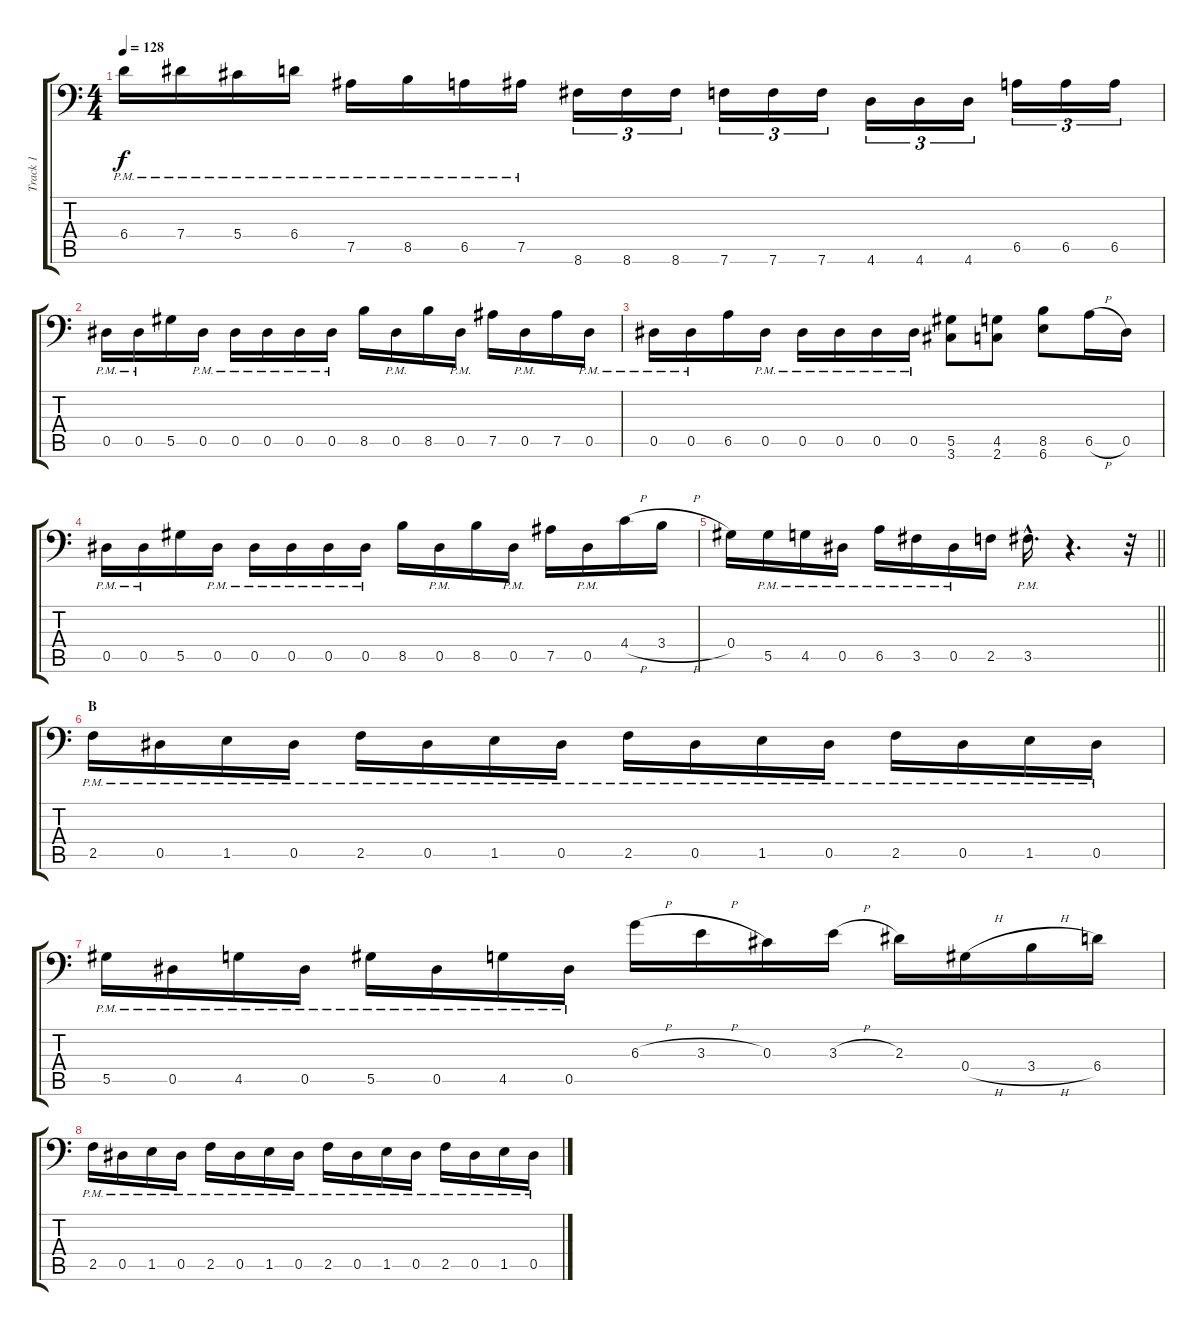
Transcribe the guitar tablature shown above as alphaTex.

\track ("Track 1" "Track 1") {instrument distortionguitar}
\staff {score tabs}
\tuning (Bb3 F3 Db3 Ab2 Eb2 Bb1) {hide}
\ts (4 4)
\tempo 128
\clef f4
\ks c
6.4{pm}.16{dy f} 7.4{pm}.16 5.4{pm}.16 6.4{pm}.16 7.5{pm}.16 8.5{pm}.16 6.5{pm}.16 7.5{pm}.16 8.6.16{tu (3 2)} 8.6.16{tu (3 2)} 8.6.16{tu (3 2)} 7.6.16{tu (3 2)} 7.6.16{tu (3 2)} 7.6.16{tu (3 2)} 4.6.16{tu (3 2)} 4.6.16{tu (3 2)} 4.6.16{tu (3 2)} 6.5.16{tu (3 2)} 6.5.16{tu (3 2)} 6.5.16{tu (3 2)} |
0.5{pm}.16 0.5{pm}.16 5.5.16 0.5{pm}.16 0.5{pm}.16 0.5{pm}.16 0.5{pm}.16 0.5{pm}.16 8.5.16 0.5{pm}.16 8.5.16 0.5{pm}.16 7.5.16 0.5{pm}.16 7.5.16 0.5{pm}.16 |
0.5{pm}.16 0.5{pm}.16 6.5.16 0.5{pm}.16 0.5{pm}.16 0.5{pm}.16 0.5{pm}.16 0.5{pm}.16 (5.5 3.6).8 (4.5 2.6).8 (8.5 6.6).8 6.5{h}.16 0.5.16 |
0.5{pm}.16 0.5{pm}.16 5.5.16 0.5{pm}.16 0.5{pm}.16 0.5{pm}.16 0.5{pm}.16 0.5{pm}.16 8.5.16 0.5{pm}.16 8.5.16 0.5{pm}.16 7.5.16 0.5{pm}.16 4.4{h}.16 3.4{h}.16 |
\barLineRight lightlight
0.4.16 5.5{pm}.16 4.5{pm}.16 0.5{pm}.16 6.5{pm}.16 3.5{pm}.16 0.5{pm}.16 2.5.16 3.5{hac pm}.16{d} r.4{d} r.32 |
\section ("" "B")
2.5{pm}.16 0.5{pm}.16 1.5{pm}.16 0.5{pm}.16 2.5{pm}.16 0.5{pm}.16 1.5{pm}.16 0.5{pm}.16 2.5{pm}.16 0.5{pm}.16 1.5{pm}.16 0.5{pm}.16 2.5{pm}.16 0.5{pm}.16 1.5{pm}.16 0.5{pm}.16 |
5.5{pm}.16 0.5{pm}.16 4.5{pm}.16 0.5{pm}.16 5.5{pm}.16 0.5{pm}.16 4.5{pm}.16 0.5{pm}.16 6.3{h}.16 3.3{h}.16 0.3.16 3.3{h}.16 2.3.16 0.4{h}.16 3.4{h}.16 6.4.16 |
2.5{pm}.16 0.5{pm}.16 1.5{pm}.16 0.5{pm}.16 2.5{pm}.16 0.5{pm}.16 1.5{pm}.16 0.5{pm}.16 2.5{pm}.16 0.5{pm}.16 1.5{pm}.16 0.5{pm}.16 2.5{pm}.16 0.5{pm}.16 1.5{pm}.16 0.5{pm}.16
